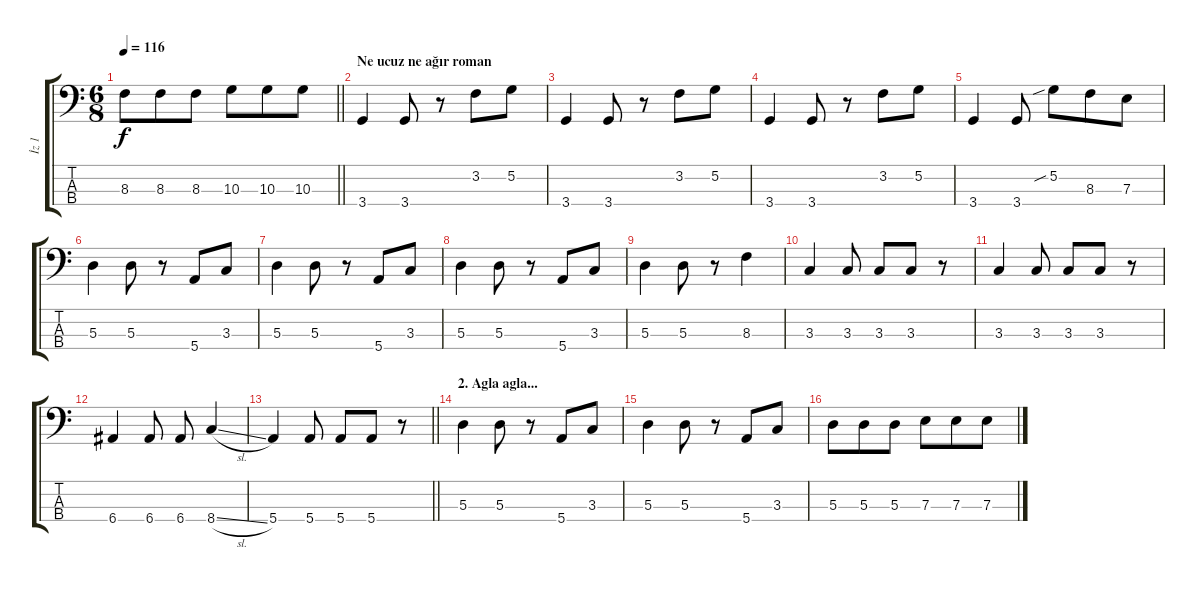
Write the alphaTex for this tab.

\track ("İz 1" "İz 1") {instrument electricbassfinger}
\staff {score tabs}
\tuning (G2 D2 A1 E1) {hide}
\ts (6 8)
\tempo 116
\clef f4
\barLineRight lightlight
\ks c
8.3.8{dy f} 8.3.8 8.3.8 10.3.8 10.3.8 10.3.8 |
\section ("" "Ne ucuz ne ağır roman")
3.4.4 3.4.8 r.8 3.2.8 5.2.8 |
3.4.4 3.4.8 r.8 3.2.8 5.2.8 |
3.4.4 3.4.8 r.8 3.2.8 5.2.8 |
3.4.4 3.4.8 5.2{sib}.8 8.3.8 7.3.8 |
5.3.4 5.3.8 r.8 5.4.8 3.3.8 |
5.3.4 5.3.8 r.8 5.4.8 3.3.8 |
5.3.4 5.3.8 r.8 5.4.8 3.3.8 |
5.3.4 5.3.8 r.8 8.3.4 |
3.3.4 3.3.8 3.3.8 3.3.8 r.8 |
3.3.4 3.3.8 3.3.8 3.3.8 r.8 |
6.4.4 6.4.8 6.4.8 8.4{sl}.4 |
\barLineRight lightlight
5.4.4 5.4.8 5.4.8 5.4.8 r.8 |
\section ("" "2. Agla agla...")
5.3.4 5.3.8 r.8 5.4.8 3.3.8 |
5.3.4 5.3.8 r.8 5.4.8 3.3.8 |
5.3.8 5.3.8 5.3.8 7.3.8 7.3.8 7.3.8
